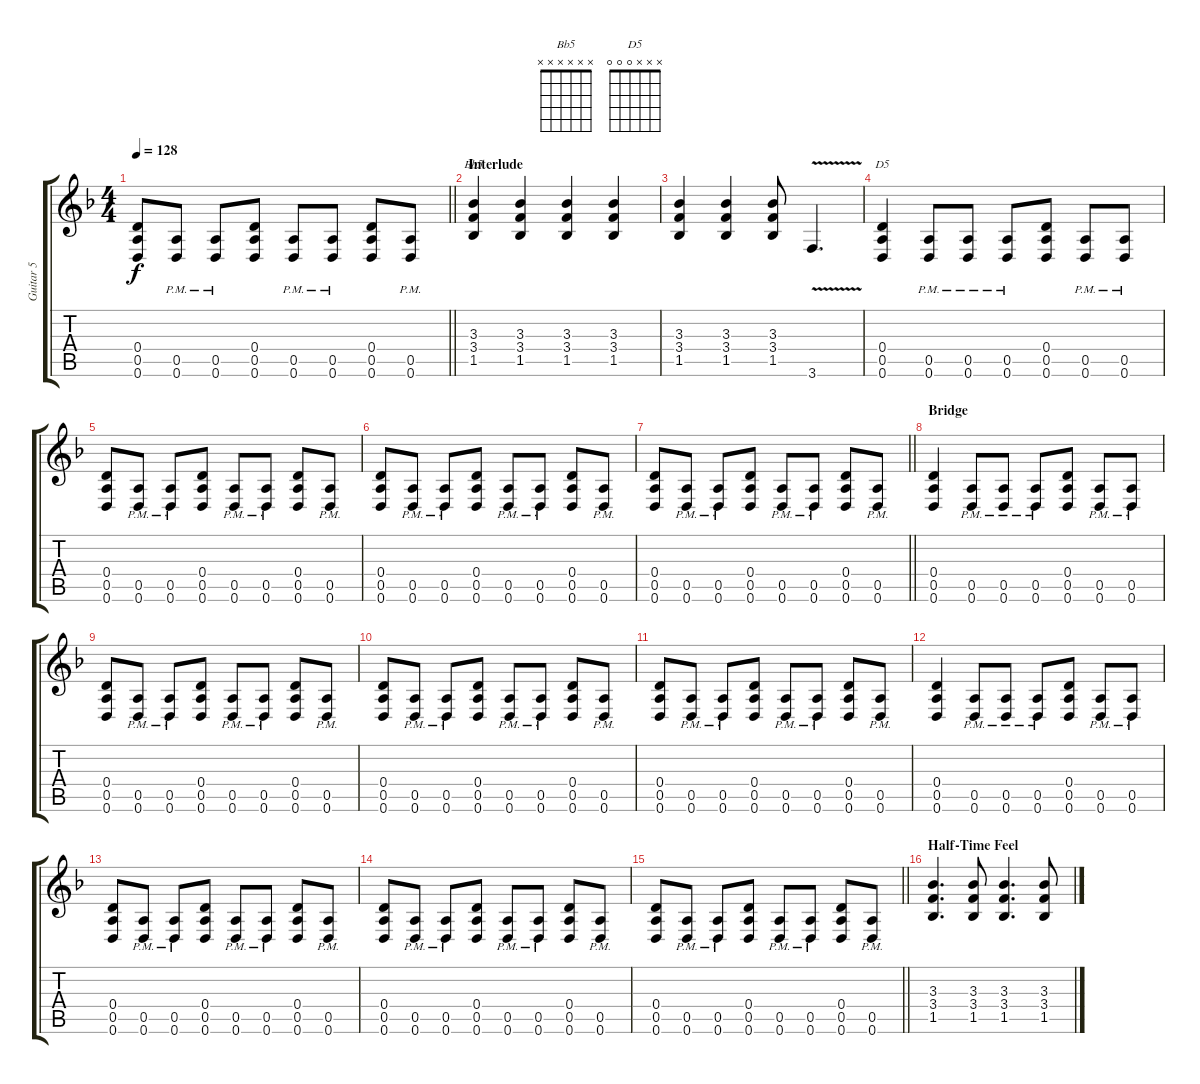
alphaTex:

\track ("Guitar 5" "Guitar 5") {instrument distortionguitar}
\staff {score tabs}
\tuning (E4 B3 G3 D3 A2 D2) {hide}
\chord ("Bb5" x x x x x x)
\chord ("D5" x x x 0 0 0)
\ts (4 4)
\tempo 128
\clef g2
\barLineRight lightlight
\ks dminor
(0.4 0.5 0.6).8{dy f} (0.5{pm} 0.6{pm}).8 (0.5{pm} 0.6{pm}).8 (0.4 0.5 0.6).8 (0.5{pm} 0.6{pm}).8 (0.5{pm} 0.6{pm}).8 (0.4 0.5 0.6).8 (0.5{pm} 0.6{pm}).8 |
\section ("" "Interlude")
(3.3 3.4 1.5).4{ch "Bb5"} (3.3 3.4 1.5).4 (3.3 3.4 1.5).4 (3.3 3.4 1.5).4 |
(3.3 3.4 1.5).4 (3.3 3.4 1.5).4 (3.3 3.4 1.5).8 3.6{v}.4{d} |
(0.4 0.5 0.6).4{ch "D5"} (0.5{pm} 0.6{pm}).8 (0.5{pm} 0.6{pm}).8 (0.5{pm} 0.6{pm}).8 (0.4 0.5 0.6).8 (0.5{pm} 0.6{pm}).8 (0.5{pm} 0.6{pm}).8 |
(0.4 0.5 0.6).8 (0.5{pm} 0.6{pm}).8 (0.5{pm} 0.6{pm}).8 (0.4 0.5 0.6).8 (0.5{pm} 0.6{pm}).8 (0.5{pm} 0.6{pm}).8 (0.4 0.5 0.6).8 (0.5{pm} 0.6{pm}).8 |
(0.4 0.5 0.6).8 (0.5{pm} 0.6{pm}).8 (0.5{pm} 0.6{pm}).8 (0.4 0.5 0.6).8 (0.5{pm} 0.6{pm}).8 (0.5{pm} 0.6{pm}).8 (0.4 0.5 0.6).8 (0.5{pm} 0.6{pm}).8 |
\barLineRight lightlight
(0.4 0.5 0.6).8 (0.5{pm} 0.6{pm}).8 (0.5{pm} 0.6{pm}).8 (0.4 0.5 0.6).8 (0.5{pm} 0.6{pm}).8 (0.5{pm} 0.6{pm}).8 (0.4 0.5 0.6).8 (0.5{pm} 0.6{pm}).8 |
\section ("" "Bridge")
(0.4 0.5 0.6).4 (0.5{pm} 0.6{pm}).8 (0.5{pm} 0.6{pm}).8 (0.5{pm} 0.6{pm}).8 (0.4 0.5 0.6).8 (0.5{pm} 0.6{pm}).8 (0.5{pm} 0.6{pm}).8 |
(0.4 0.5 0.6).8 (0.5{pm} 0.6{pm}).8 (0.5{pm} 0.6{pm}).8 (0.4 0.5 0.6).8 (0.5{pm} 0.6{pm}).8 (0.5{pm} 0.6{pm}).8 (0.4 0.5 0.6).8 (0.5{pm} 0.6{pm}).8 |
(0.4 0.5 0.6).8 (0.5{pm} 0.6{pm}).8 (0.5{pm} 0.6{pm}).8 (0.4 0.5 0.6).8 (0.5{pm} 0.6{pm}).8 (0.5{pm} 0.6{pm}).8 (0.4 0.5 0.6).8 (0.5{pm} 0.6{pm}).8 |
(0.4 0.5 0.6).8 (0.5{pm} 0.6{pm}).8 (0.5{pm} 0.6{pm}).8 (0.4 0.5 0.6).8 (0.5{pm} 0.6{pm}).8 (0.5{pm} 0.6{pm}).8 (0.4 0.5 0.6).8 (0.5{pm} 0.6{pm}).8 |
(0.4 0.5 0.6).4 (0.5{pm} 0.6{pm}).8 (0.5{pm} 0.6{pm}).8 (0.5{pm} 0.6{pm}).8 (0.4 0.5 0.6).8 (0.5{pm} 0.6{pm}).8 (0.5{pm} 0.6{pm}).8 |
(0.4 0.5 0.6).8 (0.5{pm} 0.6{pm}).8 (0.5{pm} 0.6{pm}).8 (0.4 0.5 0.6).8 (0.5{pm} 0.6{pm}).8 (0.5{pm} 0.6{pm}).8 (0.4 0.5 0.6).8 (0.5{pm} 0.6{pm}).8 |
(0.4 0.5 0.6).8 (0.5{pm} 0.6{pm}).8 (0.5{pm} 0.6{pm}).8 (0.4 0.5 0.6).8 (0.5{pm} 0.6{pm}).8 (0.5{pm} 0.6{pm}).8 (0.4 0.5 0.6).8 (0.5{pm} 0.6{pm}).8 |
\barLineRight lightlight
(0.4 0.5 0.6).8 (0.5{pm} 0.6{pm}).8 (0.5{pm} 0.6{pm}).8 (0.4 0.5 0.6).8 (0.5{pm} 0.6{pm}).8 (0.5{pm} 0.6{pm}).8 (0.4 0.5 0.6).8 (0.5{pm} 0.6{pm}).8 |
\section ("" "Half-Time Feel")
(3.3 3.4 1.5).4{d} (3.3 3.4 1.5).8 (3.3 3.4 1.5).4{d} (3.3 3.4 1.5).8
